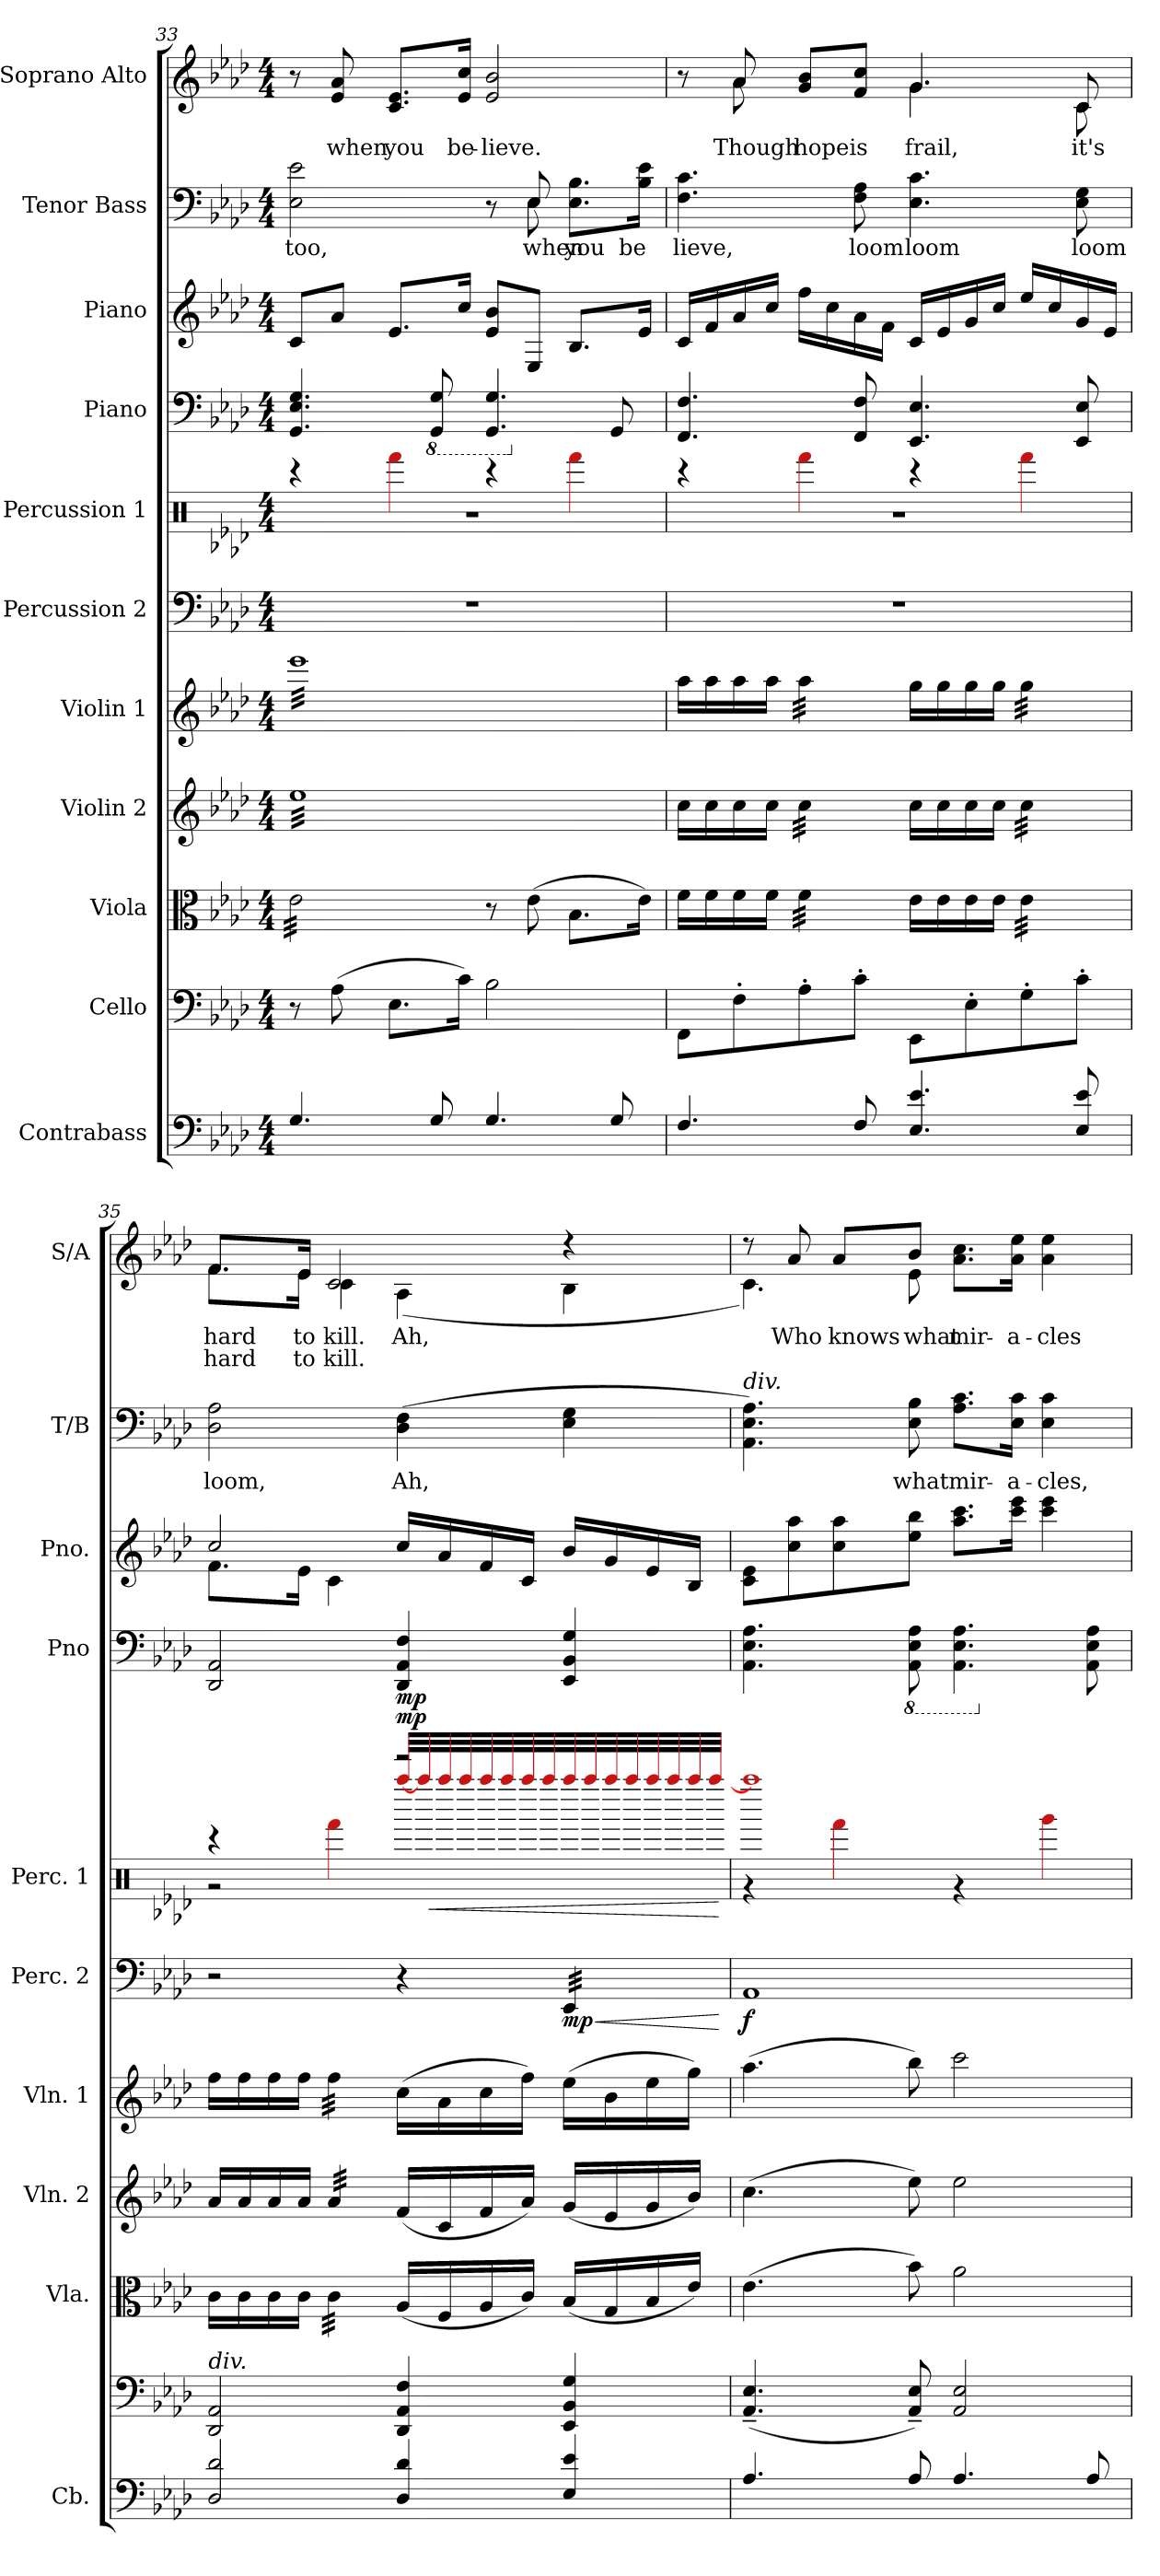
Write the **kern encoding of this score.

**kern	**kern	**kern	**kern	**kern	**kern	**dynam	**kern	**dynam	**kern	**dynam	**kern	**kern	**text	**kern	**text	**text
*part11	*part10	*part9	*part8	*part7	*part6	*part6	*part5	*part5	*part4	*part4	*part3	*part2	*part2	*part1	*part1	*part1
*staff11	*staff10	*staff9	*staff8	*staff7	*staff6	*staff6	*staff5	*staff5	*staff4	*staff4	*staff3	*staff2	*staff2	*staff1	*staff1	*staff1
*I"Contrabass	*I"Cello	*I"Viola	*I"Violin 2	*I"Violin 1	*I"Percussion 2	*	*I"Percussion 1	*	*I"Piano	*	*I"Piano	*I"Tenor Bass	*	*I"Soprano Alto	*	*
*I'Cb.	*	*I'Vla.	*I'Vln. 2	*I'Vln. 1	*I'Perc. 2	*	*I'Perc. 1	*	*I'Pno	*	*I'Pno.	*I'T/B	*	*I'S/A	*	*
*clefF4	*clefF4	*clefC3	*clefG2	*clefG2	*clefF4	*	*clefX	*	*clefF4	*	*clefG2	*clefF4	*	*clefG2	*	*
*ITrd7c12	*	*	*	*	*	*	*ITrd-14c-24	*	*	*	*	*	*	*	*	*
*k[b-e-a-d-]	*k[b-e-a-d-]	*k[b-e-a-d-]	*k[b-e-a-d-]	*k[b-e-a-d-]	*k[b-e-a-d-]	*	*k[b-e-a-d-]	*	*k[b-e-a-d-]	*	*k[b-e-a-d-]	*k[b-e-a-d-]	*	*k[b-e-a-d-]	*	*
*M4/4	*M4/4	*M4/4	*M4/4	*M4/4	*M4/4	*	*M4/4	*	*M4/4	*	*M4/4	*M4/4	*	*M4/4	*	*
=33	=33	=33	=33	=33	=33	=33	=33	=33	=33	=33	=33	=33	=33	=33	=33	=33
*	*	*	*	*	*	*	*^	*	*	*	*	*^	*	*	*	*
!	!	!	!	!	!	!	!	!	!	!	!	!	!	!	!LO:LY:b	!	!	!
*	*	*tremolo	*	*	*	*	*	*	*	*	*	*	*	*	*	*	*	*
*	*	*	*tremolo	*	*	*	*	*	*	*	*	*	*	*	*	*	*	*
*	*	*	*	*tremolo	*	*	*	*	*	*	*	*	*	*	*	*	*	*
4.GG/	8r	32e-\LLL	32ee-LLL	32eee-LLL	1r	.	4r	1r	.	4.GG/ 4.E-/ 4.G/	.	8c/L	2ryy	2E-\ 2e-\	too,	8r	.	.
.	.	32e-\	32ee-	32eee-	.	.	.	.	.	.	.	.	.	.	.	.	.	.
.	.	32e-\	32ee-	32eee-	.	.	.	.	.	.	.	.	.	.	.	.	.	.
.	.	32e-\	32ee-	32eee-	.	.	.	.	.	.	.	.	.	.	.	.	.	.
!	!	!	!	!	!	!	!	!	!	!	!	!	!	!	!	!	!LO:LY:b	!
.	(8A-\	32e-\	32ee-	32eee-	.	.	.	.	.	.	.	8a-/J	.	.	.	8e-/ 8a-/	when	.
.	.	32e-\	32ee-	32eee-	.	.	.	.	.	.	.	.	.	.	.	.	.	.
.	.	32e-\	32ee-	32eee-	.	.	.	.	.	.	.	.	.	.	.	.	.	.
.	.	32e-\	32ee-	32eee-	.	.	.	.	.	.	.	.	.	.	.	.	.	.
!	!	!	!	!	!	!	!	!	!	!	!	!	!	!	!	!	!LO:LY:b	!
.	8.E-\L	32e-\	32ee-	32eee-	.	.	4fff\	.	.	.	.	8.e-/L	.	.	.	8.c/ 8.e-/L	you	.
.	.	32e-\	32ee-	32eee-	.	.	.	.	.	.	.	.	.	.	.	.	.	.
.	.	32e-\	32ee-	32eee-	.	.	.	.	.	.	.	.	.	.	.	.	.	.
.	.	32e-\	32ee-	32eee-	.	.	.	.	.	.	.	.	.	.	.	.	.	.
*	*	*	*	*	*	*	*	*	*	*8ba	*	*	*	*	*	*	*	*
8GG/	.	32e-\	32ee-	32eee-	.	.	.	.	.	8GGG/ 8GG/	.	.	.	.	.	.	.	.
.	.	32e-\	32ee-	32eee-	.	.	.	.	.	.	.	.	.	.	.	.	.	.
!	!	!	!	!	!	!	!	!	!	!	!	!	!	!	!	!	!LO:LY:b	!
.	16c\Jk)	32e-\	32ee-	32eee-	.	.	.	.	.	.	.	16cc/Jk	.	.	.	16e-/ 16cc/Jk	be-	.
.	.	32e-\JJJ	32ee-	32eee-	.	.	.	.	.	.	.	.	.	.	.	.	.	.
*	*	*Xtremolo	*	*	*	*	*	*	*	*	*	*	*	*	*	*	*	*
!	!	!	!	!	!	!	!	!	!	!	!	!	!	!	!	!	!LO:LY:b	!
4.GG/	2B-\	8r	32ee-	32eee-	.	.	4r	.	.	4.GGG/ 4.GG/	.	8e-/ 8b-/L	8r	8ryy	.	2e-/ 2b-/	-lieve.	.
.	.	.	32ee-	32eee-	.	.	.	.	.	.	.	.	.	.	.	.	.	.
.	.	.	32ee-	32eee-	.	.	.	.	.	.	.	.	.	.	.	.	.	.
.	.	.	32ee-	32eee-	.	.	.	.	.	.	.	.	.	.	.	.	.	.
!	!	!	!	!	!	!	!	!	!	!	!	!	!	!	!LO:LY:b	!	!	!
.	.	(8e-\	32ee-	32eee-	.	.	.	.	.	.	.	8E-/J	8E-/	8E-\	when	.	.	.
.	.	.	32ee-	32eee-	.	.	.	.	.	.	.	.	.	.	.	.	.	.
.	.	.	32ee-	32eee-	.	.	.	.	.	.	.	.	.	.	.	.	.	.
.	.	.	32ee-	32eee-	.	.	.	.	.	.	.	.	.	.	.	.	.	.
!	!	!	!	!	!	!	!	!	!	!	!	!	!	!	!LO:LY:b	!	!	!
.	.	8.B-\L	32ee-	32eee-	.	.	4fff\	.	.	.	.	8.B-/L	4ryy	8.E-\ 8.B-\L	you	.	.	.
.	.	.	32ee-	32eee-	.	.	.	.	.	.	.	.	.	.	.	.	.	.
.	.	.	32ee-	32eee-	.	.	.	.	.	.	.	.	.	.	.	.	.	.
.	.	.	32ee-	32eee-	.	.	.	.	.	.	.	.	.	.	.	.	.	.
*	*	*	*	*	*	*	*	*	*	*X8ba	*	*	*	*	*	*	*	*
8GG/	.	.	32ee-	32eee-	.	.	.	.	.	8GG/	.	.	.	.	.	.	.	.
.	.	.	32ee-	32eee-	.	.	.	.	.	.	.	.	.	.	.	.	.	.
!	!	!	!	!	!	!	!	!	!	!	!	!	!	!	!LO:LY:b	!	!	!
.	.	16e-\Jk)	32ee-	32eee-	.	.	.	.	.	.	.	16e-/Jk	.	16B-\ 16e-\Jk	be	.	.	.
.	.	.	32ee-JJJ	32eee-JJJ	.	.	.	.	.	.	.	.	.	.	.	.	.	.
*	*	*	*	*Xtremolo	*	*	*	*	*	*	*	*	*	*	*	*	*	*
*	*	*	*Xtremolo	*	*	*	*	*	*	*	*	*	*	*	*	*	*	*
=34	=34	=34	=34	=34	=34	=34	=34	=34	=34	=34	=34	=34	=34	=34	=34	=34	=34	=34
!	!	!	!	!	!	!	!	!	!	!	!	!	!	!	!LO:LY:b	!	!	!
*	*	*	*	*	*	*	*	*	*	*	*	*	*v	*v	*	*^	*	*
4.FF/	8FF\L	16f\LL	16cc\LL	16aa-\LL	1r	.	4r	1r	.	4.FF/ 4.F/	.	16c/LL	4.F\ 4.c\	lieve,	8r	8ryy	.	.
.	.	16f\	16cc\	16aa-\	.	.	.	.	.	.	.	16f/	.	.	.	.	.	.
!	!	!	!	!	!	!	!	!	!	!	!	!	!	!	!	!	!LO:LY:b	!
.	8F'\	16f\	16cc\	16aa-\	.	.	.	.	.	.	.	16a-/	.	.	8a-/	8a-\	Though	.
.	.	16f\JJ	16cc\JJ	16aa-\JJ	.	.	.	.	.	.	.	16cc/JJ	.	.	.	.	.	.
!	!	!	!	!	!	!	!	!	!	!	!	!	!	!	!	!	!LO:LY:b	!
*	*	*tremolo	*	*	*	*	*	*	*	*	*	*	*	*	*	*	*	*
*	*	*	*tremolo	*	*	*	*	*	*	*	*	*	*	*	*	*	*	*
*	*	*	*	*tremolo	*	*	*	*	*	*	*	*	*	*	*	*	*	*
.	8A-'\	32f\LLL	32cc\LLL	32aa-\LLL	.	.	4fff\	.	.	.	.	16ff\LL	.	.	8g/ 8b-/L	4ryy	hope	.
.	.	32f\	32cc\	32aa-\	.	.	.	.	.	.	.	.	.	.	.	.	.	.
.	.	32f\	32cc\	32aa-\	.	.	.	.	.	.	.	16cc\	.	.	.	.	.	.
.	.	32f\	32cc\	32aa-\	.	.	.	.	.	.	.	.	.	.	.	.	.	.
!	!	!	!	!	!	!	!	!	!	!	!	!	!	!LO:LY:b	!	!	!LO:LY:b	!
8FF/	8c'\J	32f\	32cc\	32aa-\	.	.	.	.	.	8FF/ 8F/	.	16a-\	8F\ 8A-\	loom	8f/ 8cc/J	.	is	.
.	.	32f\	32cc\	32aa-\	.	.	.	.	.	.	.	.	.	.	.	.	.	.
.	.	32f\	32cc\	32aa-\	.	.	.	.	.	.	.	16f\JJ	.	.	.	.	.	.
.	.	32f\JJJ	32cc\JJJ	32aa-\JJJ	.	.	.	.	.	.	.	.	.	.	.	.	.	.
*	*	*	*	*Xtremolo	*	*	*	*	*	*	*	*	*	*	*	*	*	*
*	*	*	*Xtremolo	*	*	*	*	*	*	*	*	*	*	*	*	*	*	*
*	*	*Xtremolo	*	*	*	*	*	*	*	*	*	*	*	*	*	*	*	*
!	!	!	!	!	!	!	!	!	!	!	!	!	!	!LO:LY:b	!	!	!LO:LY:b	!
4.EE-/ 4.E-/	8EE-\L	16e-\LL	16cc\LL	16gg\LL	.	.	4r	.	.	4.EE-/ 4.E-/	.	16c/LL	4.E-\ 4.c\	loom	4.g/	4.g\	frail,	.
.	.	16e-\	16cc\	16gg\	.	.	.	.	.	.	.	16e-/	.	.	.	.	.	.
.	8E-'\	16e-\	16cc\	16gg\	.	.	.	.	.	.	.	16g/	.	.	.	.	.	.
.	.	16e-\JJ	16cc\JJ	16gg\JJ	.	.	.	.	.	.	.	16cc/JJ	.	.	.	.	.	.
*	*	*tremolo	*	*	*	*	*	*	*	*	*	*	*	*	*	*	*	*
*	*	*	*tremolo	*	*	*	*	*	*	*	*	*	*	*	*	*	*	*
*	*	*	*	*tremolo	*	*	*	*	*	*	*	*	*	*	*	*	*	*
.	8G'\	32e-\LLL	32cc\LLL	32gg\LLL	.	.	4fff\	.	.	.	.	16ee-/LL	.	.	.	.	.	.
.	.	32e-\	32cc\	32gg\	.	.	.	.	.	.	.	.	.	.	.	.	.	.
.	.	32e-\	32cc\	32gg\	.	.	.	.	.	.	.	16cc/	.	.	.	.	.	.
.	.	32e-\	32cc\	32gg\	.	.	.	.	.	.	.	.	.	.	.	.	.	.
!	!	!	!	!	!	!	!	!	!	!	!	!	!	!LO:LY:b	!	!	!LO:LY:a	!
8EE-/ 8E-/	8c'\J	32e-\	32cc\	32gg\	.	.	.	.	.	8EE-/ 8E-/	.	16g/	8E-\ 8G\	loom	8c/	8c\	it's	.
.	.	32e-\	32cc\	32gg\	.	.	.	.	.	.	.	.	.	.	.	.	.	.
.	.	32e-\	32cc\	32gg\	.	.	.	.	.	.	.	16e-/JJ	.	.	.	.	.	.
.	.	32e-\JJJ	32cc\JJJ	32gg\JJJ	.	.	.	.	.	.	.	.	.	.	.	.	.	.
*	*	*	*	*Xtremolo	*	*	*	*	*	*	*	*	*	*	*	*	*	*
*	*	*	*Xtremolo	*	*	*	*	*	*	*	*	*	*	*	*	*	*	*
*	*	*Xtremolo	*	*	*	*	*	*	*	*	*	*	*	*	*	*	*	*
!!LO:PB:g=z	!!
=35	=35	=35	=35	=35	=35	=35	=35	=35	=35	=35	=35	=35	=35	=35	=35	=35	=35	=35
*	*	*	*	*	*	*	*	*	*	*	*	*^	*	*	*	*	*	*
!	!LO:TX:a:i:t=div.	!	!	!	!	!	!	!	!	!	!	!	!	!	!	!	!	!	!
!	!	!	!	!	!	!	!	!	!	!	!	!	!	!	!LO:LY:b	!	!	!LO:LY:a	!LO:LY:b
2DD-/ 2D-/	2DD-/ 2AA-/	16c\LL	16a-/LL	16ff\LL	2r	.	4r	2r	.	2DD-/ 2AA-/	.	2cc/	8.f\L	2D-\ 2A-\	loom,	8.f/L	8.f\L	hard	hard
.	.	16c\	16a-/	16ff\	.	.	.	.	.	.	.	.	.	.	.	.	.	.	.
.	.	16c\	16a-/	16ff\	.	.	.	.	.	.	.	.	.	.	.	.	.	.	.
!	!	!	!	!	!	!	!	!	!	!	!	!	!	!	!	!	!	!LO:LY:a	!LO:LY:b
.	.	16c\JJ	16a-/JJ	16ff\JJ	.	.	.	.	.	.	.	.	16e-\Jk	.	.	16e-/Jk	16e-\Jk	to	to
!	!	!	!	!	!	!	!	!	!	!	!	!	!	!	!	!	!	!LO:LY:a	!LO:LY:b
*	*	*tremolo	*	*	*	*	*	*	*	*	*	*	*	*	*	*	*	*	*
*	*	*	*tremolo	*	*	*	*	*	*	*	*	*	*	*	*	*	*	*	*
*	*	*	*	*tremolo	*	*	*	*	*	*	*	*	*	*	*	*	*	*	*
.	.	32c\LLL	32a-/LLL	32ff\LLL	.	.	4fff\	.	.	.	.	.	4c\	.	.	2c/	4c\	kill.	kill.
.	.	32c\	32a-/	32ff\	.	.	.	.	.	.	.	.	.	.	.	.	.	.	.
.	.	32c\	32a-/	32ff\	.	.	.	.	.	.	.	.	.	.	.	.	.	.	.
.	.	32c\	32a-/	32ff\	.	.	.	.	.	.	.	.	.	.	.	.	.	.	.
.	.	32c\	32a-/	32ff\	.	.	.	.	.	.	.	.	.	.	.	.	.	.	.
.	.	32c\	32a-/	32ff\	.	.	.	.	.	.	.	.	.	.	.	.	.	.	.
.	.	32c\	32a-/	32ff\	.	.	.	.	.	.	.	.	.	.	.	.	.	.	.
.	.	32c\JJJ	32a-/JJJ	32ff\JJJ	.	.	.	.	.	.	.	.	.	.	.	.	.	.	.
*	*	*	*	*Xtremolo	*	*	*	*	*	*	*	*	*	*	*	*	*	*	*
*	*	*	*Xtremolo	*	*	*	*	*	*	*	*	*	*	*	*	*	*	*	*
*	*	*Xtremolo	*	*	*	*	*	*	*	*	*	*	*	*	*	*	*	*	*
*	*	*	*	*	*	*	*clefX	*	*	*	*	*	*	*	*	*	*	*	*
!	!	!	!	!	!	!	!	!	!LO:HP:b	!	!	!	!	!	!LO:LY:b	!	!	!LO:LY:b	!
!	!	!	!	!	!	!	!	!	!LO:DY:n=1:a	!	!LO:DY:b	!	!	!	!	!	!	!	!
*	*	*	*	*	*	*	*tremolo	*	*	*	*	*	*	*	*	*	*	*	*
4DD-/ 4D-/	4DD-/ 4AA-/ 4F/	(16A-/LL	(16f/LL	(16cc\LL	4r	.	2r	[32aaaan/LLL	< mp	4DD-/ 4AA-/ 4F/	mp	16cc/LL	2ryy	(4D-\ 4F\	Ah,	.	(4A-\	Ah,	.
.	.	.	.	.	.	.	.	32aaaan/	.	.	.	.	.	.	.	.	.	.	.
.	.	16F/	16c/	16a-\	.	.	.	32aaaan/	.	.	.	16a-/	.	.	.	.	.	.	.
.	.	.	.	.	.	.	.	32aaaan/	.	.	.	.	.	.	.	.	.	.	.
.	.	16A-/	16f/	16cc\	.	.	.	32aaaan/	.	.	.	16f/	.	.	.	.	.	.	.
.	.	.	.	.	.	.	.	32aaaan/	.	.	.	.	.	.	.	.	.	.	.
.	.	16c/JJ)	16a-/JJ)	16ff\JJ)	.	.	.	32aaaan/	.	.	.	16c/JJ	.	.	.	.	.	.	.
.	.	.	.	.	.	.	.	32aaaan/	.	.	.	.	.	.	.	.	.	.	.
!	!	!	!	!	!LO:TX:a:t=Timpani	!	!	!	!	!	!	!	!	!	!	!	!	!	!
!	!	!	!	!	!	!LO:HP:b	!	!	!	!	!	!	!	!	!	!	!	!	!
!	!	!	!	!	!	!LO:DY:n=1:b	!	!	!	!	!	!	!	!	!	!	!	!	!
*	*	*	*	*	*tremolo	*	*	*	*	*	*	*	*	*	*	*	*	*	*
4EE-/ 4E-/	4EE-/ 4BB-/ 4G/	(16B-/LL	(16g/LL	(16ee-\LL	32EE-/LLL	< mp	.	32aaaan/	.	4EE-/ 4BB-/ 4G/	.	16b-/LL	.	4E-\ 4G\	.	4r	4B-\	.	.
.	.	.	.	.	32EE-/	.	.	32aaaan/	.	.	.	.	.	.	.	.	.	.	.
.	.	16G/	16e-/	16b-\	32EE-/	.	.	32aaaan/	.	.	.	16g/	.	.	.	.	.	.	.
.	.	.	.	.	32EE-/	.	.	32aaaan/	.	.	.	.	.	.	.	.	.	.	.
.	.	16B-/	16g/	16ee-\	32EE-/	.	.	32aaaan/	.	.	.	16e-/	.	.	.	.	.	.	.
.	.	.	.	.	32EE-/	.	.	32aaaan/	.	.	.	.	.	.	.	.	.	.	.
.	.	16e-/JJ)	16b-/JJ)	16gg\JJ)	32EE-/	.	.	32aaaan/	.	.	.	16B-/JJ	.	.	.	.	.	.	.
.	.	.	.	.	32EE-/JJJ	.	.	32aaaan/JJJ	.	.	.	.	.	.	.	.	.	.	.
*	*	*	*	*	*	*	*Xtremolo	*	*	*	*	*	*	*	*	*	*	*	*
*	*	*	*	*	*Xtremolo	*	*	*	*	*	*	*	*	*	*	*	*	*	*
*	*	*	*	*	*	*	*v	*v	*	*	*	*v	*v	*	*	*v	*v	*	*
.	.	.	.	.	.	[	.	[	.	.	.	.	.	.	.	.
=36	=36	=36	=36	=36	=36	=36	=36	=36	=36	=36	=36	=36	=36	=36	=36	=36
*	*	*	*	*	*	*	*^	*	*	*	*	*	*	*^	*	*
!	!	!	!	!	!	!	!	!	!	!	!	!	!LO:TX:a:i:t=div.	!	!	!	!	!
!	!	!	!	!	!	!LO:DY:b	!	!	!	!	!	!	!	!	!	!	!	!
4.AA-/	(4.AA-/~ 4.E-/~	(4.e-\	(4.cc\	(4.aa-\	1AA-	f	1aaaa]	4r	.	4.AA-\ 4.E-\ 4.A-\	.	8c\ 8e-\L	4.AA-\ 4.E-\ 4.A-\)	.	8r	4.c\)	.	.
!	!	!	!	!	!	!	!	!	!	!	!	!	!	!	!	!	!LO:LY:a	!
.	.	.	.	.	.	.	.	.	.	.	.	8cc\ 8aa-\	.	.	8a-/	.	Who	.
*	*	*	*	*	*	*	*clefX	*	*	*	*	*	*	*	*	*	*	*
!	!	!	!	!	!	!	!	!	!	!	!	!	!	!	!	!	!LO:LY:a	!
.	.	.	.	.	.	.	.	4fff\	.	.	.	8cc\ 8aa-\	.	.	8a-/L	.	knows	.
*	*	*	*	*	*	*	*	*	*	*8ba	*	*	*	*	*	*	*	*
!	!	!	!	!	!	!	!	!	!	!	!	!	!	!LO:LY:b	!	!	!LO:LY:a	!
!	!	!	!	!	!	!	!	!	!	!	!	!	!	!	!	!	!LO:LY:b	!
8AA-/	8AA-/~ 8E-/~)	8b-\)	8ee-\)	8bb-\)	.	.	.	.	.	8AAA-\ 8EE-\ 8AA-\	.	8ee-\ 8bb-\J	8E-\ 8B-\	what	8b-/J	8e-\	what	.
!	!	!	!	!	!	!	!	!	!	!	!	!	!	!LO:LY:b	!	!	!LO:LY:b	!
4.AA-/	2AA-/ 2E-/	2a-\	2ee-\	2ccc\	.	.	.	4r	.	4.AAA-\ 4.EE-\ 4.AA-\	.	8.aa-\ 8.ccc\L	8.A-\ 8.c\L	mir-	2ryy	8.a-\ 8.cc\L	mir-	.
!	!	!	!	!	!	!	!	!	!	!	!	!	!	!LO:LY:b	!	!	!LO:LY:b	!
.	.	.	.	.	.	.	.	.	.	.	.	16ccc\ 16eee-\Jk	16E-\ 16c\Jk	-a-	.	16a-\ 16ee-\Jk	-a-	.
!	!	!	!	!	!	!	!	!	!	!	!	!	!	!LO:LY:b	!	!	!LO:LY:b	!
.	.	.	.	.	.	.	.	4ggg\	.	.	.	4ccc\ 4eee-\	4E-\ 4c\	-cles,	.	4a-\ 4ee-\	-cles	.
*	*	*	*	*	*	*	*	*	*	*X8ba	*	*	*	*	*	*	*	*
8AA-/	.	.	.	.	.	.	.	.	.	8AA-\ 8E-\ 8A-\	.	.	.	.	.	.	.	.
*	*	*	*	*	*	*	*v	*v	*	*	*	*	*	*	*v	*v	*	*
=	=	=	=	=	=	=	=	=	=	=	=	=	=	=	=	=
*-	*-	*-	*-	*-	*-	*-	*-	*-	*-	*-	*-	*-	*-	*-	*-	*-
